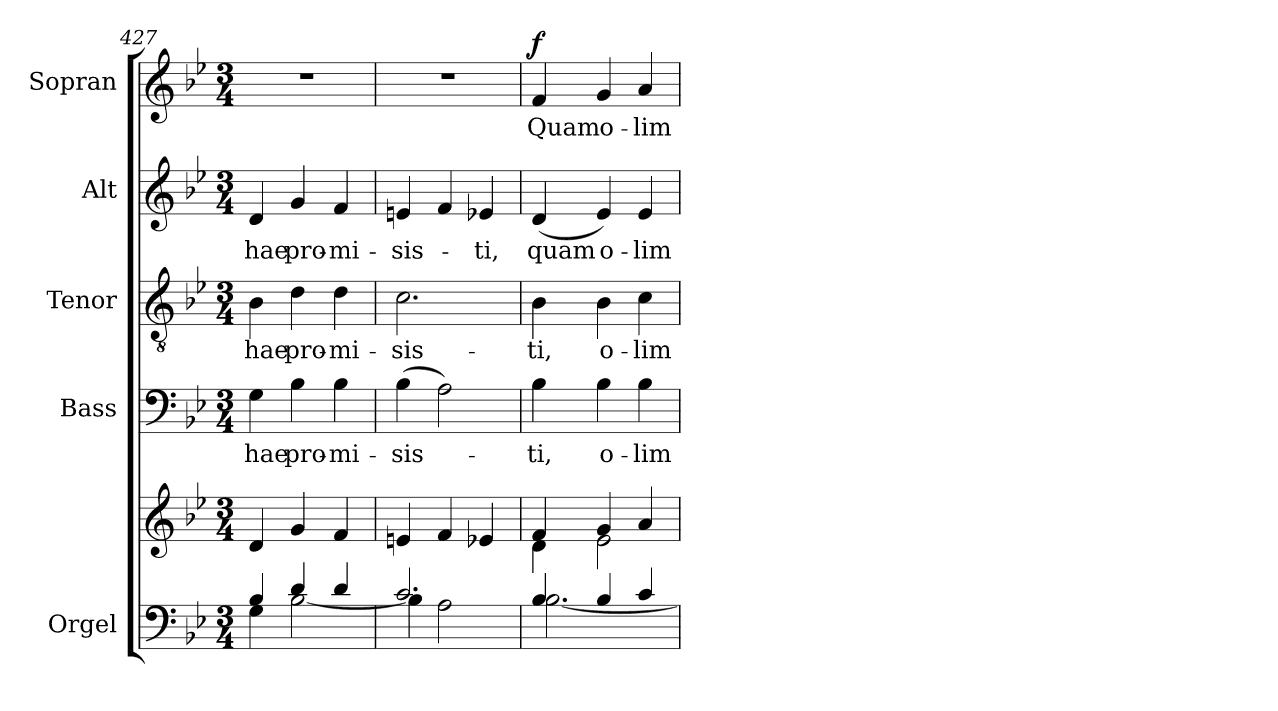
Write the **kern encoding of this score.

**kern	**kern	**kern	**text	**kern	**text	**kern	**text	**kern	**text	**dynam
*part5	*part5	*part4	*part4	*part3	*part3	*part2	*part2	*part1	*part1	*part1
*staff6	*staff5	*staff4	*staff4	*staff3	*staff3	*staff2	*staff2	*staff1	*staff1	*staff1
*I"Orgel	*	*I"Bass	*	*I"Tenor	*	*I"Alt	*	*I"Sopran	*	*
*I'Org.	*	*I'B.	*	*I'T.	*	*I'A.	*	*I'S.	*	*
*clefF4	*clefG2	*clefF4	*	*clefGv2	*	*clefG2	*	*clefG2	*	*
*k[b-e-]	*k[b-e-]	*k[b-e-]	*	*k[b-e-]	*	*k[b-e-]	*	*k[b-e-]	*	*
*B-:	*B-:	*B-:	*	*B-:	*	*B-:	*	*B-:	*	*
*M3/4	*M3/4	*M3/4	*	*M3/4	*	*M3/4	*	*M3/4	*	*
=427	=427	=427	=427	=427	=427	=427	=427	=427	=427	=427
*^	*	*	*	*	*	*	*	*	*	*
!	!	!	!	!LO:LY:b	!	!LO:LY:b	!	!LO:LY:b	!	!	!
4B-/	4G\	4d/	4G\	-hae	4B-\	-hae	4d/	-hae	2.r	.	.
!	!	!	!	!LO:LY:b	!	!LO:LY:b	!	!LO:LY:b	!	!	!
4d/	[<2B-\	4g/	4B-\	pro-	4d\	pro-	4g/	pro-	.	.	.
!	!	!	!	!LO:LY:b	!	!LO:LY:b	!	!LO:LY:b	!	!	!
4d/	.	4f/	4B-\	-mi-	4d\	-mi-	4f/	-mi-	.	.	.
!!LO:LB:g=z
=428	=428	=428	=428	=428	=428	=428	=428	=428	=428	=428	=428
!	!	!	!	!LO:LY:b	!	!LO:LY:b	!	!LO:LY:b	!	!	!
2.c/	4B-\]	4en/	(>4B-\	-sis-	2.c\	-sis-	4en/	-sis-	2.r	.	.
.	2A\	4f/	2A\)	.	.	.	4f/	.	.	.	.
!	!	!	!	!	!	!	!	!LO:LY:b	!	!	!
.	.	4e-X/	.	.	.	.	4e-X/	-ti,	.	.	.
=429	=429	=429	=429	=429	=429	=429	=429	=429	=429	=429	=429
*	*	*^	*	*	*	*	*	*	*	*	*
!	!	!	!	!	!LO:LY:b	!	!LO:LY:b	!	!LO:LY:b	!	!LO:LY:b	!LO:DY:a
4B-/	[<2.B-\	4f/	4d\	4B-\	-ti,	4B-\	-ti,	(<4d/	quam	4f/	Quam	f
!	!	!	!	!	!LO:LY:b	!	!LO:LY:b	!	!LO:LY:b	!	!LO:LY:b	!
4B-/	.	4g/	2e-\	4B-\	o-	4B-\	o-	4e-/)	o-	4g/	o-	.
!	!	!	!	!	!LO:LY:b	!	!LO:LY:b	!	!LO:LY:b	!	!LO:LY:b	!
4c/	.	4a/	.	4B-\	-lim	4c\	-lim	4e-/	-lim	4a/	-lim	.
*v	*v	*	*	*	*	*	*	*	*	*	*	*
*	*v	*v	*	*	*	*	*	*	*	*	*
=	=	=	=	=	=	=	=	=	=	=
*-	*-	*-	*-	*-	*-	*-	*-	*-	*-	*-
